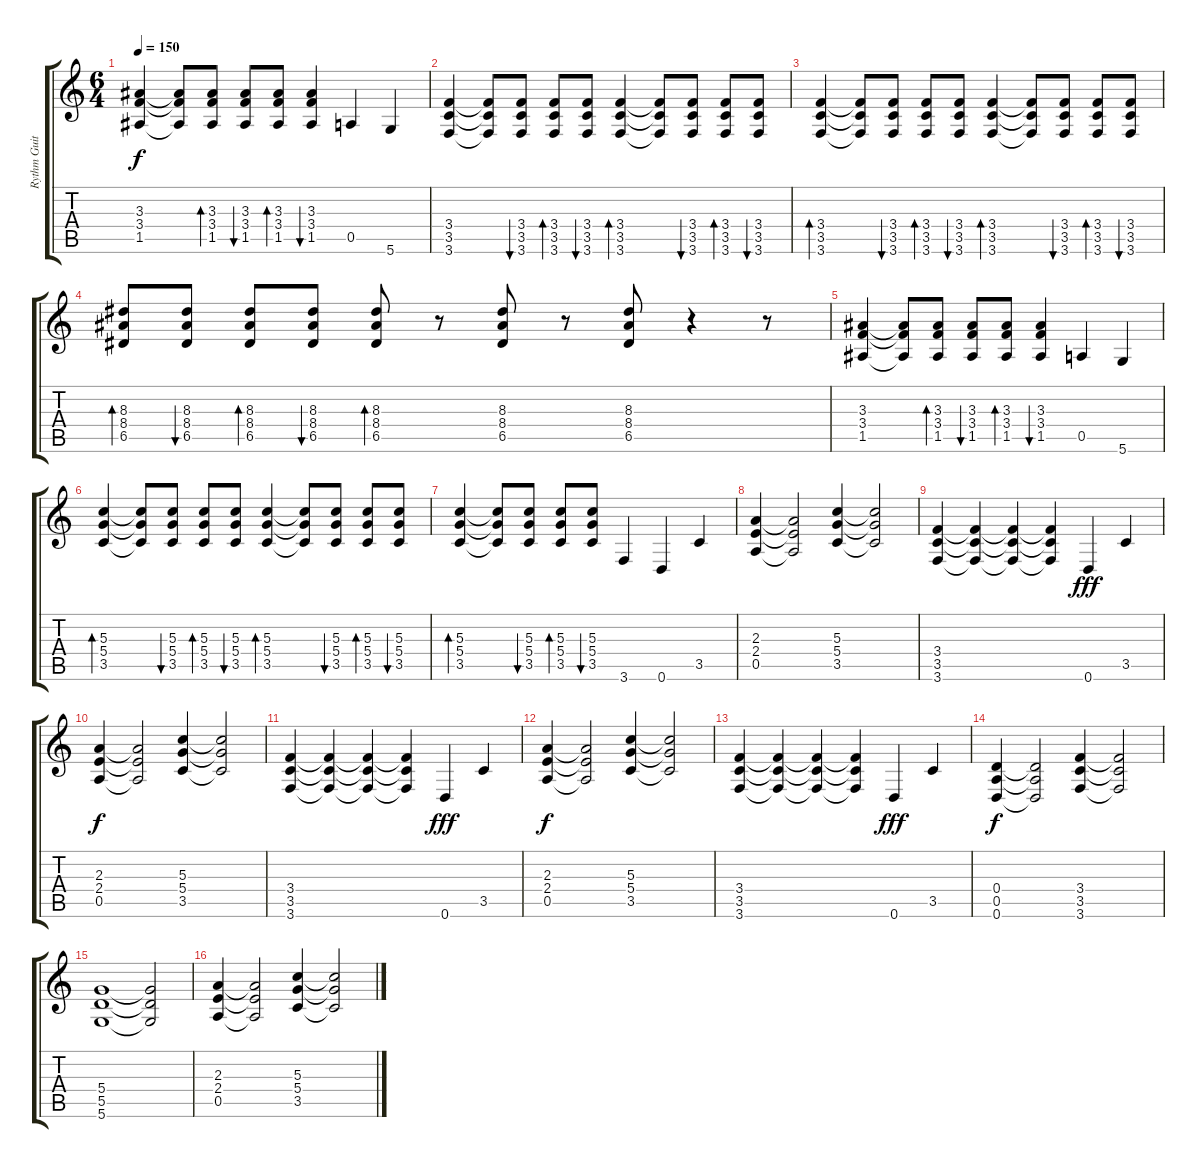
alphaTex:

\track ("Rythm Guitar Left" "Rythm Guit") {instrument overdrivenguitar}
\staff {score tabs}
\tuning (E4 B3 G3 D3 A2 D2) {hide}
\ts (6 4)
\tempo 150
\clef g2
\ks c
(3.3 3.4 1.5).4{dy f} (3.3{t} 3.4{t} 1.5{t}).8 (3.3 3.4 1.5).8{bd 60} (3.3 3.4 1.5).8{bu 60} (3.3 3.4 1.5).8{bd 60} (3.3 3.4 1.5).4{bu 60} 0.5.4 5.6.4 |
(3.4 3.5 3.6).4 (3.4{t} 3.5{t} 3.6{t}).8 (3.4 3.5 3.6).8{bu 60} (3.4 3.5 3.6).8{bd 60} (3.4 3.5 3.6).8{bu 60} (3.4 3.5 3.6).4{bd 60} (3.4{t} 3.5{t} 3.6{t}).8 (3.4 3.5 3.6).8{bu 60} (3.4 3.5 3.6).8{bd 60} (3.4 3.5 3.6).8{bu 60} |
(3.4 3.5 3.6).4{bd 60} (3.4{t} 3.5{t} 3.6{t}).8 (3.4 3.5 3.6).8{bu 60} (3.4 3.5 3.6).8{bd 60} (3.4 3.5 3.6).8{bu 60} (3.4 3.5 3.6).4{bd 60} (3.4{t} 3.5{t} 3.6{t}).8 (3.4 3.5 3.6).8{bu 60} (3.4 3.5 3.6).8{bd 60} (3.4 3.5 3.6).8{bu 60} |
(8.3 8.4 6.5).8{bd 60} (8.3 8.4 6.5).8{bu 60} (8.3 8.4 6.5).8{bd 60} (8.3 8.4 6.5).8{bu 60} (8.3 8.4 6.5).8{bd 60} r.8 (8.3 8.4 6.5).8 r.8 (8.3 8.4 6.5).8 r.4 r.8 |
(3.3 3.4 1.5).4 (3.3{t} 3.4{t} 1.5{t}).8 (3.3 3.4 1.5).8{bd 60} (3.3 3.4 1.5).8{bu 60} (3.3 3.4 1.5).8{bd 60} (3.3 3.4 1.5).4{bu 60} 0.5.4 5.6.4 |
(5.3 5.4 3.5).4{bd 60} (5.3{t} 5.4{t} 3.5{t}).8 (5.3 5.4 3.5).8{bu 60} (5.3 5.4 3.5).8{bd 60} (5.3 5.4 3.5).8{bu 60} (5.3 5.4 3.5).4{bd 60} (5.3{t} 5.4{t} 3.5{t}).8 (5.3 5.4 3.5).8{bu 60} (5.3 5.4 3.5).8{bd 60} (5.3 5.4 3.5).8{bu 60} |
(5.3 5.4 3.5).4{bd 60} (5.3{t} 5.4{t} 3.5{t}).8 (5.3 5.4 3.5).8{bu 60} (5.3 5.4 3.5).8{bd 60} (5.3 5.4 3.5).8{bu 60} 3.6.4 0.6.4 3.5.4 |
(2.3 2.4 0.5).4 (2.3{t} 2.4{t} 0.5{t}).2 (5.3 5.4 3.5).4 (5.3{t} 5.4{t} 3.5{t}).2 |
(3.4 3.5 3.6).4 (3.4{t} 3.5{t} 3.6{t}).4 (3.4{t} 3.5{t} 3.6{t}).4 (3.4{t} 3.5{t} 3.6{t}).4 0.6.4{dy fff} 3.5.4 |
(2.3 2.4 0.5).4{dy f} (2.3{t} 2.4{t} 0.5{t}).2 (5.3 5.4 3.5).4 (5.3{t} 5.4{t} 3.5{t}).2 |
(3.4 3.5 3.6).4 (3.4{t} 3.5{t} 3.6{t}).4 (3.4{t} 3.5{t} 3.6{t}).4 (3.4{t} 3.5{t} 3.6{t}).4 0.6.4{dy fff} 3.5.4 |
(2.3 2.4 0.5).4{dy f} (2.3{t} 2.4{t} 0.5{t}).2 (5.3 5.4 3.5).4 (5.3{t} 5.4{t} 3.5{t}).2 |
(3.4 3.5 3.6).4 (3.4{t} 3.5{t} 3.6{t}).4 (3.4{t} 3.5{t} 3.6{t}).4 (3.4{t} 3.5{t} 3.6{t}).4 0.6.4{dy fff} 3.5.4 |
(0.4 0.5 0.6).4{dy f} (0.4{t} 0.5{t} 0.6{t}).2 (3.4 3.5 3.6).4 (3.4{t} 3.5{t} 3.6{t}).2 |
(5.4 5.5 5.6).1 (5.4{t} 5.5{t} 5.6{t}).2 |
(2.3 2.4 0.5).4 (2.3{t} 2.4{t} 0.5{t}).2 (5.3 5.4 3.5).4 (5.3{t} 5.4{t} 3.5{t}).2
